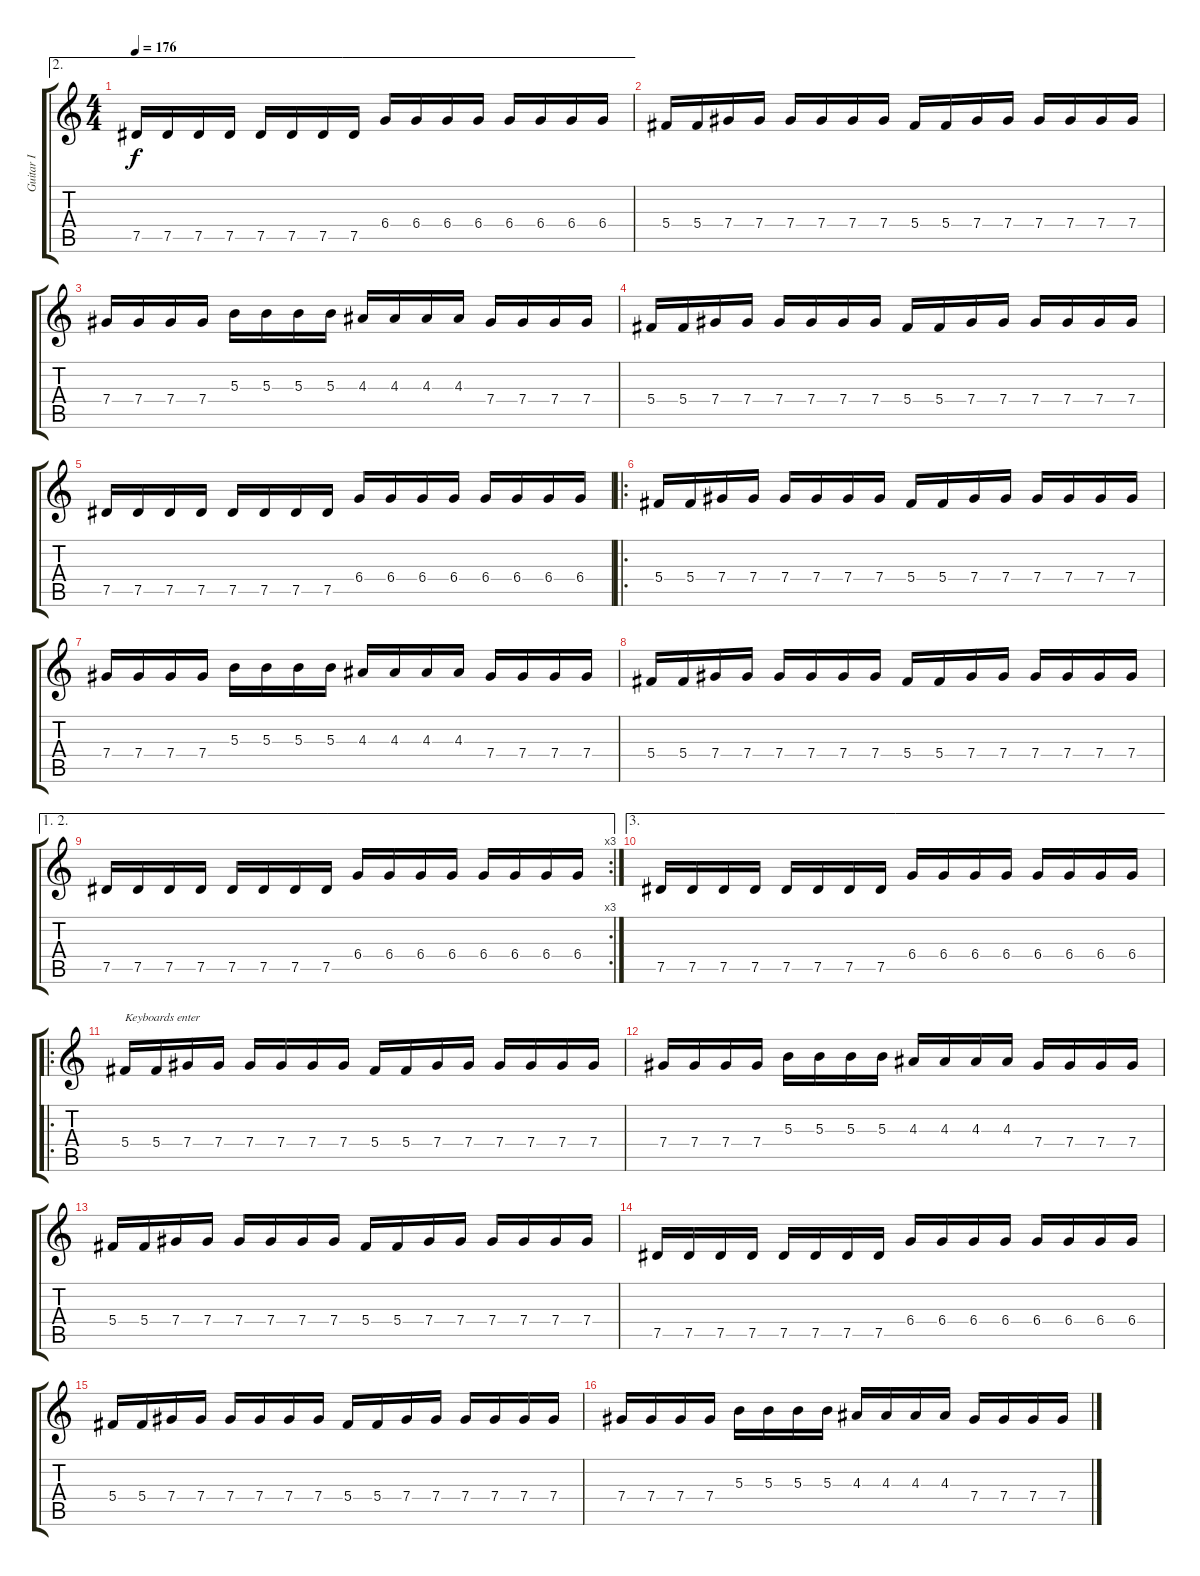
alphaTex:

\track ("Guitar I" "Guitar I") {instrument distortionguitar}
\staff {score tabs}
\tuning (Eb4 Bb3 Gb3 Db3 Ab2 Eb2) {hide}
\ae 2
\ts (4 4)
\tempo 176
\clef g2
\ks c
7.5.16{dy f} 7.5.16 7.5.16 7.5.16 7.5.16 7.5.16 7.5.16 7.5.16 6.4.16 6.4.16 6.4.16 6.4.16 6.4.16 6.4.16 6.4.16 6.4.16 |
5.4.16 5.4.16 7.4.16 7.4.16 7.4.16 7.4.16 7.4.16 7.4.16 5.4.16 5.4.16 7.4.16 7.4.16 7.4.16 7.4.16 7.4.16 7.4.16 |
7.4.16 7.4.16 7.4.16 7.4.16 5.3.16 5.3.16 5.3.16 5.3.16 4.3.16 4.3.16 4.3.16 4.3.16 7.4.16 7.4.16 7.4.16 7.4.16 |
5.4.16 5.4.16 7.4.16 7.4.16 7.4.16 7.4.16 7.4.16 7.4.16 5.4.16 5.4.16 7.4.16 7.4.16 7.4.16 7.4.16 7.4.16 7.4.16 |
7.5.16 7.5.16 7.5.16 7.5.16 7.5.16 7.5.16 7.5.16 7.5.16 6.4.16 6.4.16 6.4.16 6.4.16 6.4.16 6.4.16 6.4.16 6.4.16 |
\ro
5.4.16 5.4.16 7.4.16 7.4.16 7.4.16 7.4.16 7.4.16 7.4.16 5.4.16 5.4.16 7.4.16 7.4.16 7.4.16 7.4.16 7.4.16 7.4.16 |
7.4.16 7.4.16 7.4.16 7.4.16 5.3.16 5.3.16 5.3.16 5.3.16 4.3.16 4.3.16 4.3.16 4.3.16 7.4.16 7.4.16 7.4.16 7.4.16 |
5.4.16 5.4.16 7.4.16 7.4.16 7.4.16 7.4.16 7.4.16 7.4.16 5.4.16 5.4.16 7.4.16 7.4.16 7.4.16 7.4.16 7.4.16 7.4.16 |
\ae (1 2)
\rc 3
7.5.16 7.5.16 7.5.16 7.5.16 7.5.16 7.5.16 7.5.16 7.5.16 6.4.16 6.4.16 6.4.16 6.4.16 6.4.16 6.4.16 6.4.16 6.4.16 |
\ae 3
7.5.16 7.5.16 7.5.16 7.5.16 7.5.16 7.5.16 7.5.16 7.5.16 6.4.16 6.4.16 6.4.16 6.4.16 6.4.16 6.4.16 6.4.16 6.4.16 |
\ro
5.4.16{txt "Keyboards enter"} 5.4.16 7.4.16 7.4.16 7.4.16 7.4.16 7.4.16 7.4.16 5.4.16 5.4.16 7.4.16 7.4.16 7.4.16 7.4.16 7.4.16 7.4.16 |
7.4.16 7.4.16 7.4.16 7.4.16 5.3.16 5.3.16 5.3.16 5.3.16 4.3.16 4.3.16 4.3.16 4.3.16 7.4.16 7.4.16 7.4.16 7.4.16 |
5.4.16 5.4.16 7.4.16 7.4.16 7.4.16 7.4.16 7.4.16 7.4.16 5.4.16 5.4.16 7.4.16 7.4.16 7.4.16 7.4.16 7.4.16 7.4.16 |
7.5.16 7.5.16 7.5.16 7.5.16 7.5.16 7.5.16 7.5.16 7.5.16 6.4.16 6.4.16 6.4.16 6.4.16 6.4.16 6.4.16 6.4.16 6.4.16 |
5.4.16 5.4.16 7.4.16 7.4.16 7.4.16 7.4.16 7.4.16 7.4.16 5.4.16 5.4.16 7.4.16 7.4.16 7.4.16 7.4.16 7.4.16 7.4.16 |
7.4.16 7.4.16 7.4.16 7.4.16 5.3.16 5.3.16 5.3.16 5.3.16 4.3.16 4.3.16 4.3.16 4.3.16 7.4.16 7.4.16 7.4.16 7.4.16
